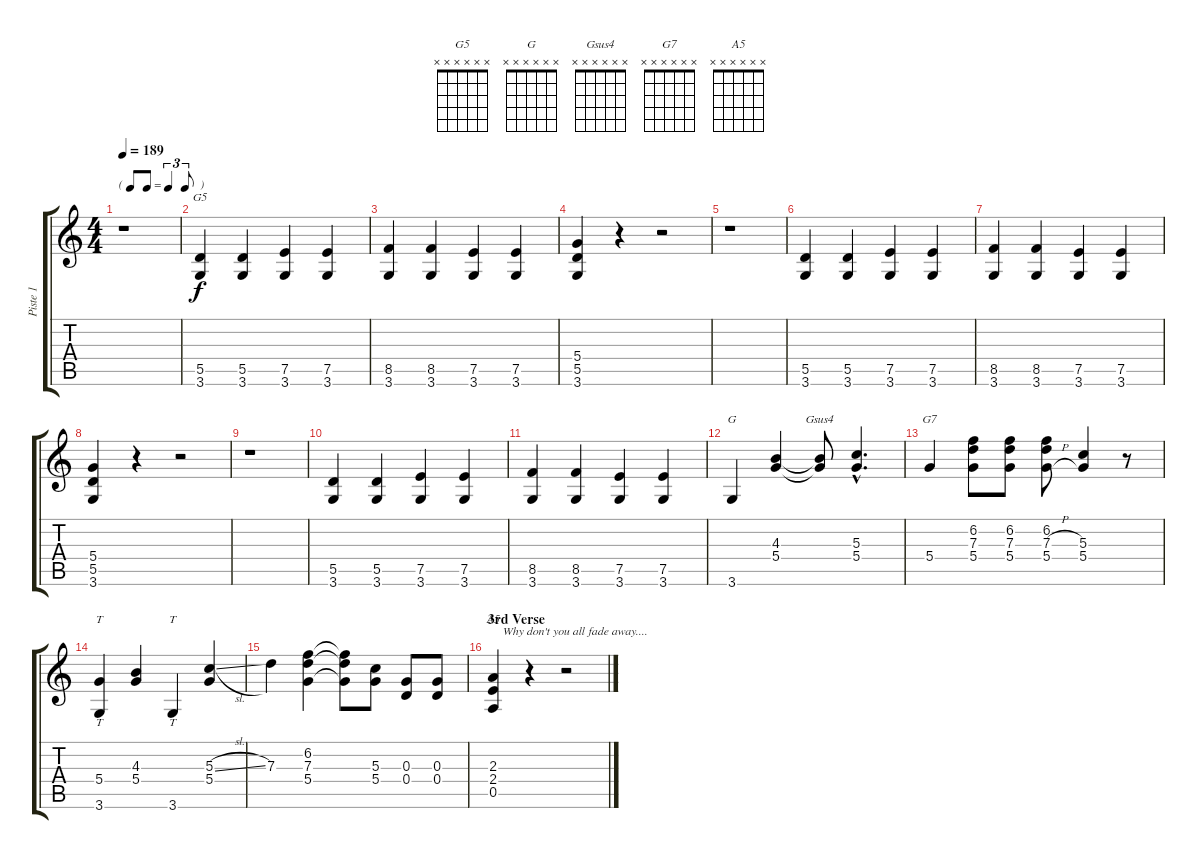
\track ("Piste 1" "Piste 1") {instrument electricguitarclean}
\staff {score tabs}
\tuning (E4 B3 G3 D3 A2 E2) {hide}
\chord ("G5" x x x x x x) {firstfret 0}
\chord ("G" x x x x x x) {firstfret 0}
\chord ("Gsus4" x x x x x x) {firstfret 0}
\chord ("G7" x x x x x x) {firstfret 0}
\chord ("A5" x x x x x x) {firstfret 0}
\ts (4 4)
\tf triplet8th
\tempo 189
\clef g2
\ks c
r.1{dy f} |
(5.5 3.6).4{ch "G5"} (5.5 3.6).4 (7.5 3.6).4 (7.5 3.6).4 |
(8.5 3.6).4 (8.5 3.6).4 (7.5 3.6).4 (7.5 3.6).4 |
(5.4 5.5 3.6).4 r.4 r.2 |
r.1 |
(5.5 3.6).4 (5.5 3.6).4 (7.5 3.6).4 (7.5 3.6).4 |
(8.5 3.6).4 (8.5 3.6).4 (7.5 3.6).4 (7.5 3.6).4 |
(5.4 5.5 3.6).4 r.4 r.2 |
r.1 |
(5.5 3.6).4 (5.5 3.6).4 (7.5 3.6).4 (7.5 3.6).4 |
(8.5 3.6).4 (8.5 3.6).4 (7.5 3.6).4 (7.5 3.6).4 |
3.6.4{ch "G"} (4.3 5.4).4 (4.3{t} 5.4{t}).8{ch "Gsus4"} (5.3{hac} 5.4{hac}).4{d} |
5.4.4{ch "G7"} (6.2 7.3 5.4).8 (6.2 7.3 5.4).8 (6.2 7.3{h} 5.4{h}).8 (5.3 5.4).4 r.8 |
(5.4 3.6).4{tt} (4.3 5.4).4 3.6.4{tt} (5.3{sl} 5.4).4 |
7.3.4 (6.2 7.3 5.4).4 (6.2{t} 7.3{t} 5.4{t}).8 (5.3 5.4).8 (0.3 0.4).8 (0.3 0.4).8 |
\section ("" "3rd Verse")
(2.3 2.4 0.5).4{ch "A5" txt "   Why don't you all fade away...." volume 13} r.4 r.2
